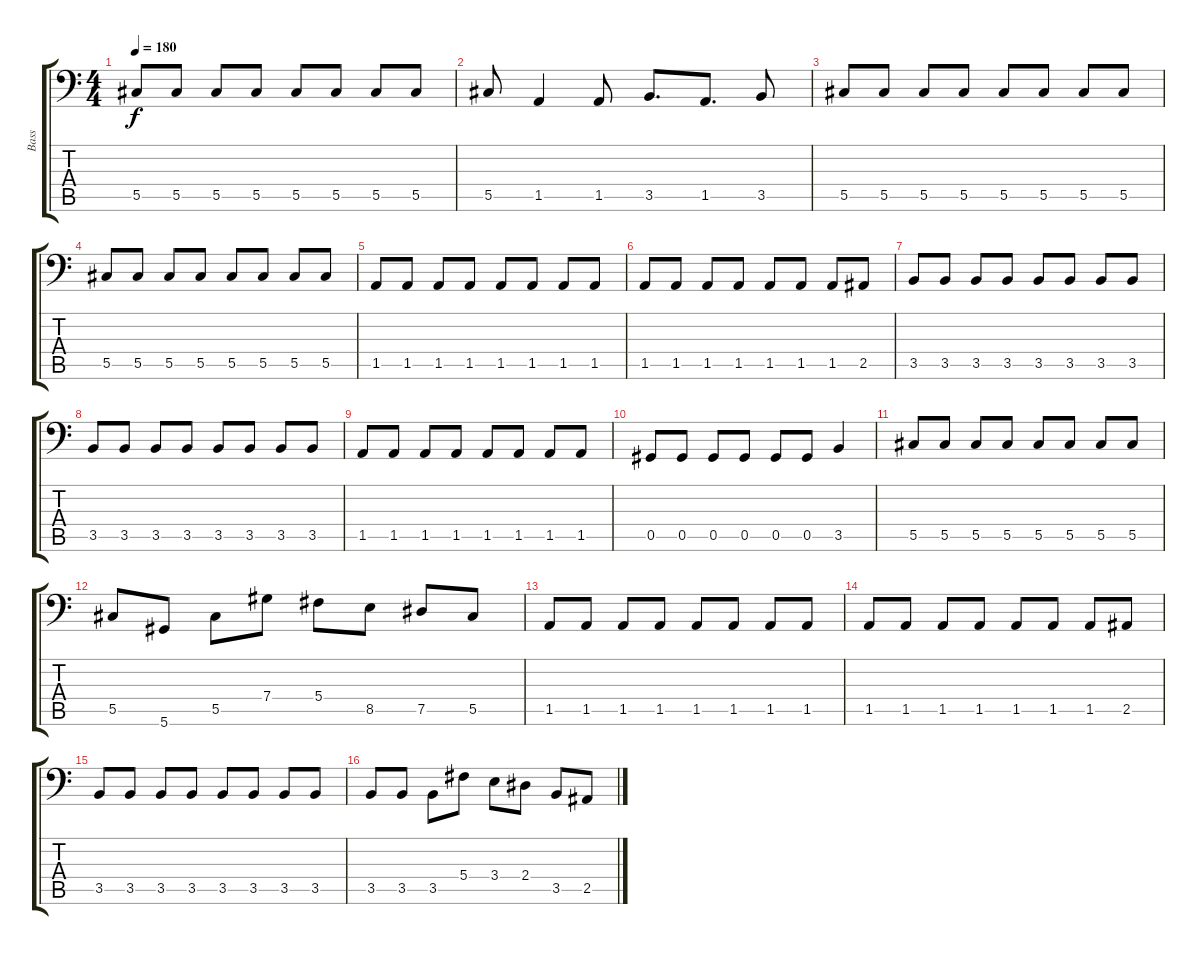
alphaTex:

\track ("Bass" "Bass") {instrument electricbasspick}
\staff {score tabs}
\tuning (Eb3 Bb2 Gb2 Db2 Ab1 Eb1) {hide}
\ts (4 4)
\tempo 180
\clef f4
\ks c
5.5.8{dy f} 5.5.8 5.5.8 5.5.8 5.5.8 5.5.8 5.5.8 5.5.8 |
5.5.8 1.5.4 1.5.8 3.5.8{d} 1.5.8{d} 3.5.8 |
5.5.8 5.5.8 5.5.8 5.5.8 5.5.8 5.5.8 5.5.8 5.5.8 |
5.5.8 5.5.8 5.5.8 5.5.8 5.5.8 5.5.8 5.5.8 5.5.8 |
1.5.8 1.5.8 1.5.8 1.5.8 1.5.8 1.5.8 1.5.8 1.5.8 |
1.5.8 1.5.8 1.5.8 1.5.8 1.5.8 1.5.8 1.5.8 2.5.8 |
3.5.8 3.5.8 3.5.8 3.5.8 3.5.8 3.5.8 3.5.8 3.5.8 |
3.5.8 3.5.8 3.5.8 3.5.8 3.5.8 3.5.8 3.5.8 3.5.8 |
1.5.8 1.5.8 1.5.8 1.5.8 1.5.8 1.5.8 1.5.8 1.5.8 |
0.5.8 0.5.8 0.5.8 0.5.8 0.5.8 0.5.8 3.5.4 |
5.5.8 5.5.8 5.5.8 5.5.8 5.5.8 5.5.8 5.5.8 5.5.8 |
5.5.8 5.6.8 5.5.8 7.4.8 5.4.8 8.5.8 7.5.8 5.5.8 |
1.5.8 1.5.8 1.5.8 1.5.8 1.5.8 1.5.8 1.5.8 1.5.8 |
1.5.8 1.5.8 1.5.8 1.5.8 1.5.8 1.5.8 1.5.8 2.5.8 |
3.5.8 3.5.8 3.5.8 3.5.8 3.5.8 3.5.8 3.5.8 3.5.8 |
3.5.8 3.5.8 3.5.8 5.4.8 3.4.8 2.4.8 3.5.8 2.5.8
